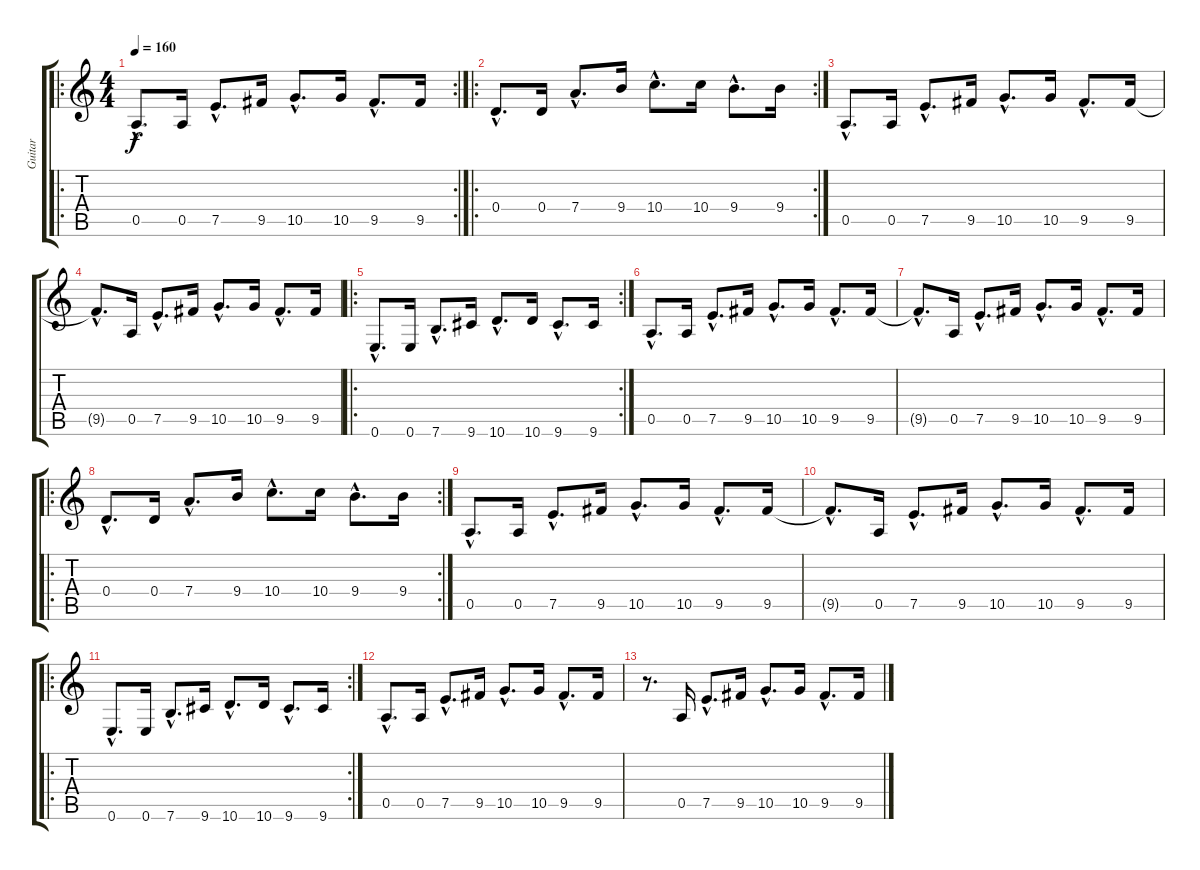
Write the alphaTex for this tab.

\track ("Guitar" "Guitar") {instrument overdrivenguitar}
\staff {score tabs}
\tuning (E4 B3 G3 D3 A2 E2) {hide}
\ro
\rc 2
\ts (4 4)
\tempo 160
\clef g2
\ks c
0.5{hac}.8{d dy f} 0.5.16 7.5{hac}.8{d} 9.5.16 10.5{hac}.8{d} 10.5.16 9.5{hac}.8{d} 9.5.16 |
\ro
\rc 2
0.4{hac}.8{d instrument electricguitarclean} 0.4.16 7.4{hac}.8{d} 9.4.16 10.4{hac}.8{d} 10.4.16 9.4{hac}.8{d} 9.4.16 |
0.5{hac}.8{d} 0.5.16 7.5{hac}.8{d} 9.5.16 10.5{hac}.8{d} 10.5.16 9.5{hac}.8{d} 9.5.16 |
9.5{hac t}.8{d} 0.5.16 7.5{hac}.8{d} 9.5.16 10.5{hac}.8{d} 10.5.16 9.5{hac}.8{d} 9.5.16 |
\ro
\rc 2
0.6{hac}.8{d} 0.6.16 7.6{hac}.8{d} 9.6.16 10.6{hac}.8{d} 10.6.16 9.6{hac}.8{d} 9.6.16 |
0.5{hac}.8{d} 0.5.16 7.5{hac}.8{d} 9.5.16 10.5{hac}.8{d} 10.5.16 9.5{hac}.8{d} 9.5.16 |
9.5{hac t}.8{d volume 9} 0.5.16 7.5{hac}.8{d} 9.5.16 10.5{hac}.8{d} 10.5.16 9.5{hac}.8{d} 9.5.16 |
\ro
\rc 2
0.4{hac}.8{d instrument electricguitarjazz} 0.4.16 7.4{hac}.8{d} 9.4.16 10.4{hac}.8{d} 10.4.16 9.4{hac}.8{d} 9.4.16 |
0.5{hac}.8{d volume 6} 0.5.16 7.5{hac}.8{d} 9.5.16 10.5{hac}.8{d} 10.5.16 9.5{hac}.8{d} 9.5.16 |
9.5{hac t}.8{d} 0.5.16 7.5{hac}.8{d} 9.5.16 10.5{hac}.8{d} 10.5.16 9.5{hac}.8{d} 9.5.16 |
\ro
\rc 2
0.6{hac}.8{d} 0.6.16 7.6{hac}.8{d} 9.6.16 10.6{hac}.8{d} 10.6.16 9.6{hac}.8{d} 9.6.16 |
0.5{hac}.8{d volume 0} 0.5.16 7.5{hac}.8{d} 9.5.16 10.5{hac}.8{d} 10.5.16 9.5{hac}.8{d} 9.5.16 |
r.8{d} 0.5.16 7.5{hac}.8{d} 9.5.16 10.5{hac}.8{d} 10.5.16 9.5{hac}.8{d} 9.5.16
